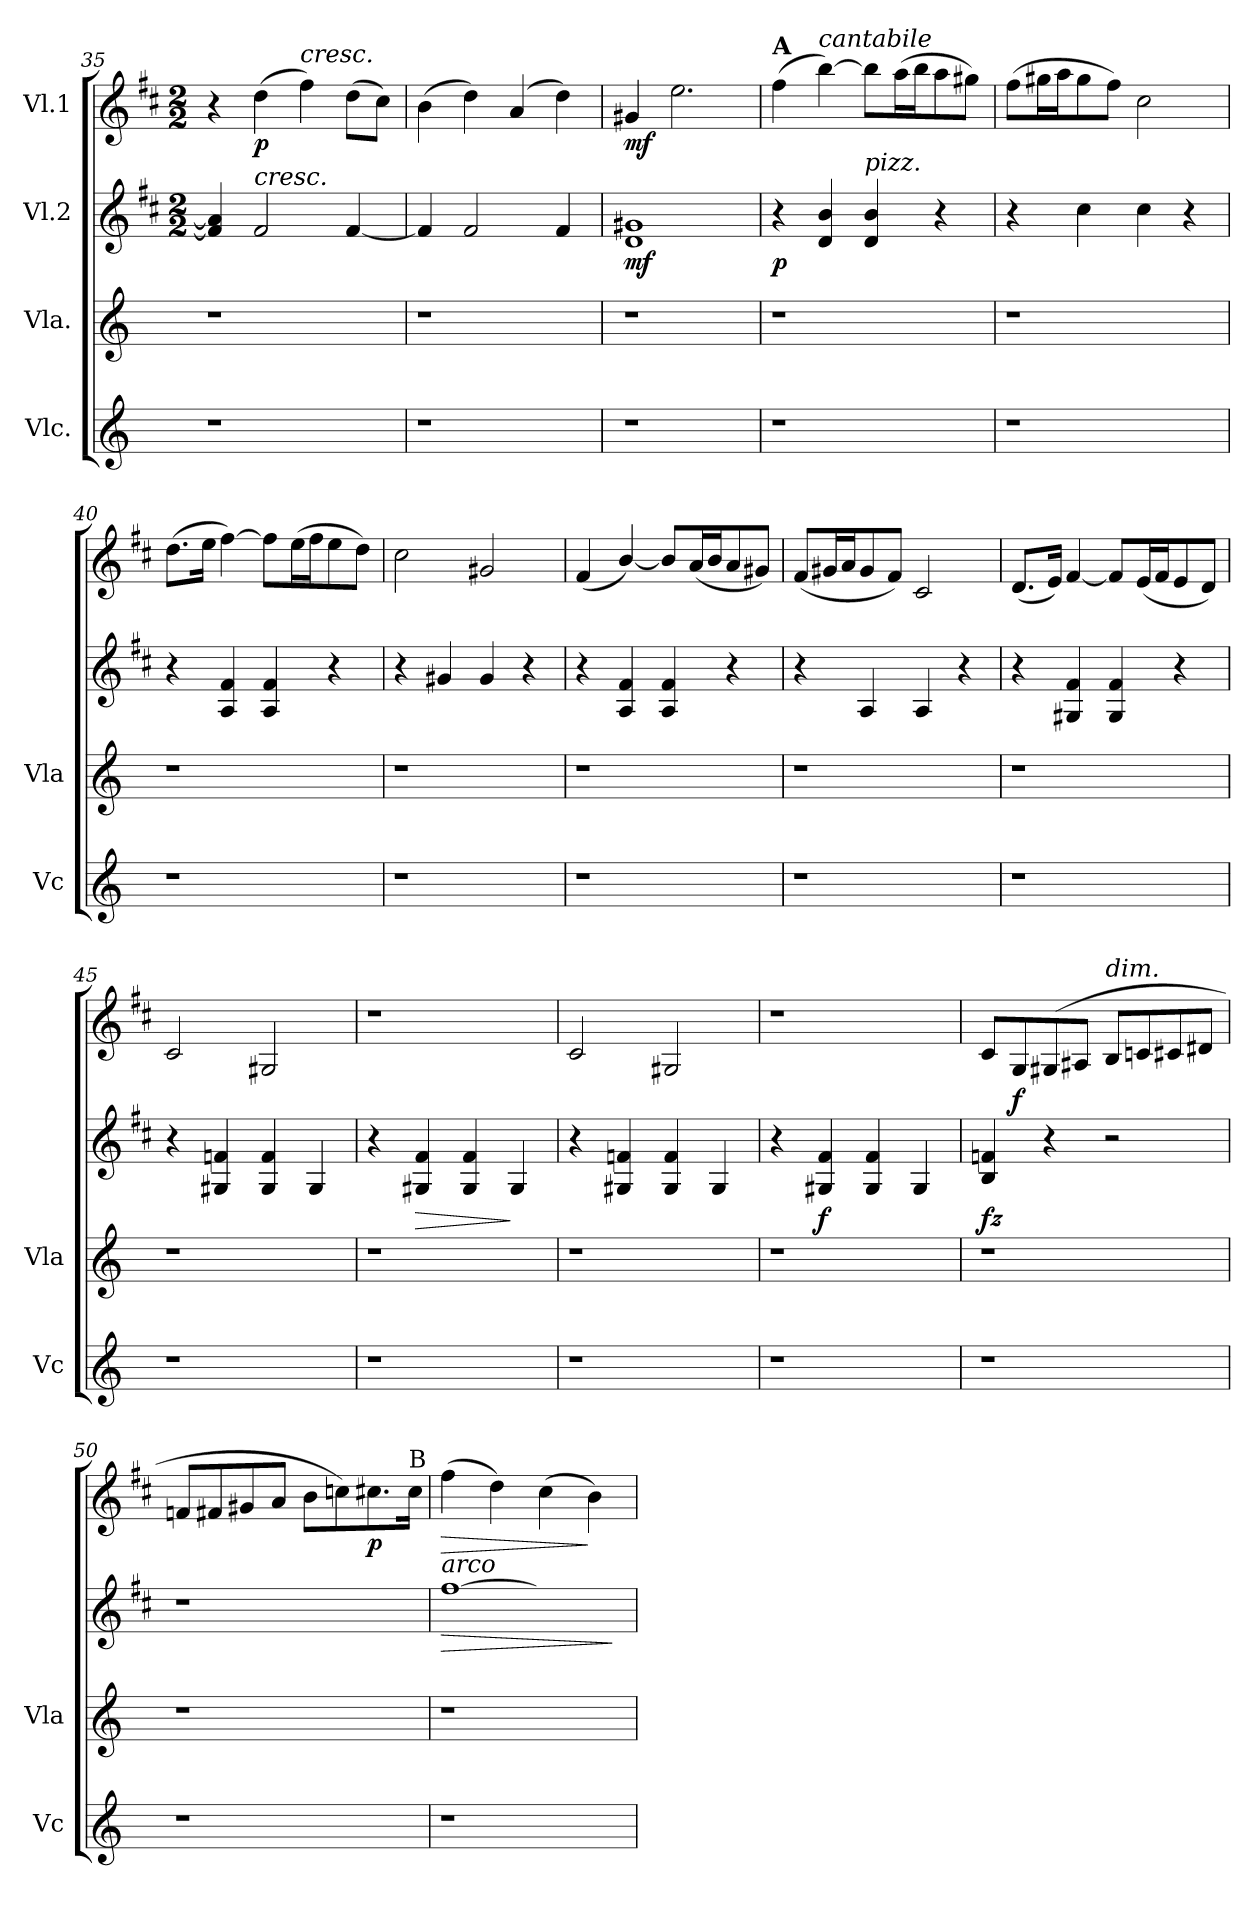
**kern	**kern	**kern	**dynam	**kern	**dynam
*part4	*part3	*part2	*part2	*part1	*part1
*staff4	*staff3	*staff2	*staff2	*staff1	*staff1
*I"Vlc.	*I"Vla.	*I"Vl.2	*	*I"Vl.1	*
*I'Vc	*I'Vla	*	*	*	*
*clefG2	*clefG2	*clefG2	*	*clefG2	*
*k[]	*k[]	*k[f#c#]	*	*k[f#c#]	*
*	*	*M2/2	*	*M2/2	*
=35	=35	=35	=35	=35	=35
1r	1r	4f#/] 4a/]	.	4r	.
!	!	!LO:TX:a:i:t=cresc.	!	!	!
!	!	!	!	!	!LO:DY:b
.	.	2f#/	.	(4dd\	p
!	!	!	!	!LO:TX:a:i:t=cresc.	!
.	.	.	.	4ff#\)	.
.	.	[4f#/	.	(8dd\L	.
.	.	.	.	8cc#\J)	.
=36	=36	=36	=36	=36	=36
1r	1r	4f#/]	.	(4b\	.
.	.	2f#/	.	4dd\)	.
.	.	.	.	(4a/	.
.	.	4f#/	.	4dd\)	.
=37	=37	=37	=37	=37	=37
!	!	!	!LO:DY:b	!	!LO:DY:b
1r	1r	1d 1g#X	mf	4g#X/	mf
.	.	.	.	2.ee\	.
!!LO:LB:g=z
=38	=38	=38	=38	=38	=38
!	!	!	!	!LO:TX:a:B:t=A	!
!	!	!	!LO:DY:b	!	!
1r	1r	4r	p	(4ff#\	.
!	!	!	!	!LO:TX:a:i:t=cantabile	!
.	.	4d/ 4b/	.	[4bb\)	.
!	!	!LO:TX:a:i:t=pizz.	!	!	!
.	.	4d/ 4b/	.	8bb\L]	.
.	.	.	.	(16aa\L	.
.	.	.	.	16bb\J	.
.	.	4r	.	8aa\	.
.	.	.	.	8gg#X\J)	.
=39	=39	=39	=39	=39	=39
1r	1r	4r	.	(8ff#\L	.
.	.	.	.	16gg#X\L	.
.	.	.	.	16aa\J	.
.	.	4cc#\	.	8gg#\	.
.	.	.	.	8ff#\J)	.
.	.	4cc#\	.	2cc#\	.
.	.	4r	.	.	.
=40	=40	=40	=40	=40	=40
1r	1r	4r	.	(8.dd\L	.
.	.	.	.	16ee\Jk	.
.	.	4A/ 4f#/	.	[4ff#\)	.
.	.	4A/ 4f#/	.	8ff#\L]	.
.	.	.	.	(16ee\L	.
.	.	.	.	16ff#\J	.
.	.	4r	.	8ee\	.
.	.	.	.	8dd\J)	.
=41	=41	=41	=41	=41	=41
1r	1r	4r	.	2cc#\	.
.	.	4g#X/	.	.	.
.	.	4g#/	.	2g#X/	.
.	.	4r	.	.	.
!!LO:LB:g=z
=42	=42	=42	=42	=42	=42
1r	1r	4r	.	(4f#/	.
.	.	4A/ 4f#/	.	[4b/)	.
.	.	4A/ 4f#/	.	8b/L]	.
.	.	.	.	(16a/L	.
.	.	.	.	16b/J	.
.	.	4r	.	8a/	.
.	.	.	.	8g#X/J)	.
!!LO:LB:g=z
=43	=43	=43	=43	=43	=43
1r	1r	4r	.	(8f#/L	.
.	.	.	.	16g#X/L	.
.	.	.	.	16a/J	.
.	.	4A/	.	8g#/	.
.	.	.	.	8f#/J)	.
.	.	4A/	.	2c#/	.
.	.	4r	.	.	.
=44	=44	=44	=44	=44	=44
1r	1r	4r	.	(8.d/L	.
.	.	.	.	16e/Jk)	.
.	.	4G#X/ 4f#/	.	[4f#/	.
.	.	4G#/ 4f#/	.	8f#/L]	.
.	.	.	.	(16e/L	.
.	.	.	.	16f#/J	.
.	.	4r	.	8e/	.
.	.	.	.	8d/J)	.
=45	=45	=45	=45	=45	=45
1r	1r	4r	.	2c#/	.
.	.	4G#X/ 4fn/	.	.	.
.	.	4G#/ 4f/	.	2G#X/	.
.	.	4G#/	.	.	.
=46	=46	=46	=46	=46	=46
1r	1r	4r	.	1r	.
!	!	!	!LO:HP:b	!	!
.	.	4G#X/ 4f#/	>	.	.
.	.	4G#/ 4f#/	.	.	.
.	.	4G#/	]	.	.
=47	=47	=47	=47	=47	=47
1r	1r	4r	.	2c#/	.
.	.	4G#X/ 4fn/	.	.	.
.	.	4G#/ 4f/	.	2G#X/	.
.	.	4G#/	.	.	.
!!LO:PB:g=z
=48	=48	=48	=48	=48	=48
1r	1r	4r	.	1r	.
!	!	!	!LO:DY:b	!	!
.	.	4G#X/ 4f#/	f	.	.
.	.	4G#/ 4f#/	.	.	.
.	.	4G#/	.	.	.
=49	=49	=49	=49	=49	=49
!	!	!	!LO:DY:b	!	!
1r	1r	4B/ 4fn/	fz	8c#/L	.
!	!	!	!	!	!LO:DY:b
.	.	.	.	8G/	f
.	.	4r	.	(8G#X/	.
.	.	.	.	8A#X/J	.
!	!	!	!	!LO:TX:a:i:t=dim.	!
.	.	2r	.	8B/L	.
.	.	.	.	8cn/	.
.	.	.	.	8c#X/	.
.	.	.	.	8d#X/J	.
=50	=50	=50	=50	=50	=50
1r	1r	1r	.	8fn/L	.
.	.	.	.	8f#X/	.
.	.	.	.	8g#X/	.
.	.	.	.	8a/J	.
.	.	.	.	8b\L	.
.	.	.	.	8ccn\)	.
!	!	!	!	!	!LO:DY:b
.	.	.	.	8.cc#X\	p
!	!	!	!	!LO:TX:a:t=B	!
.	.	.	.	16cc#\Jk	.
=51	=51	=51	=51	=51	=51
!	!	!LO:TX:a:i:t=arco	!	!	!
!	!	!	!LO:HP:b	!	!LO:HP:b
1r	1r	[1ff#	>	(4ff#\	>
.	.	.	.	4dd\)	.
.	.	.	.	(4cc#\	.
.	.	.	.	4b\)	]
.	.	.	]	.	.
=	=	=	=	=	=
*-	*-	*-	*-	*-	*-
